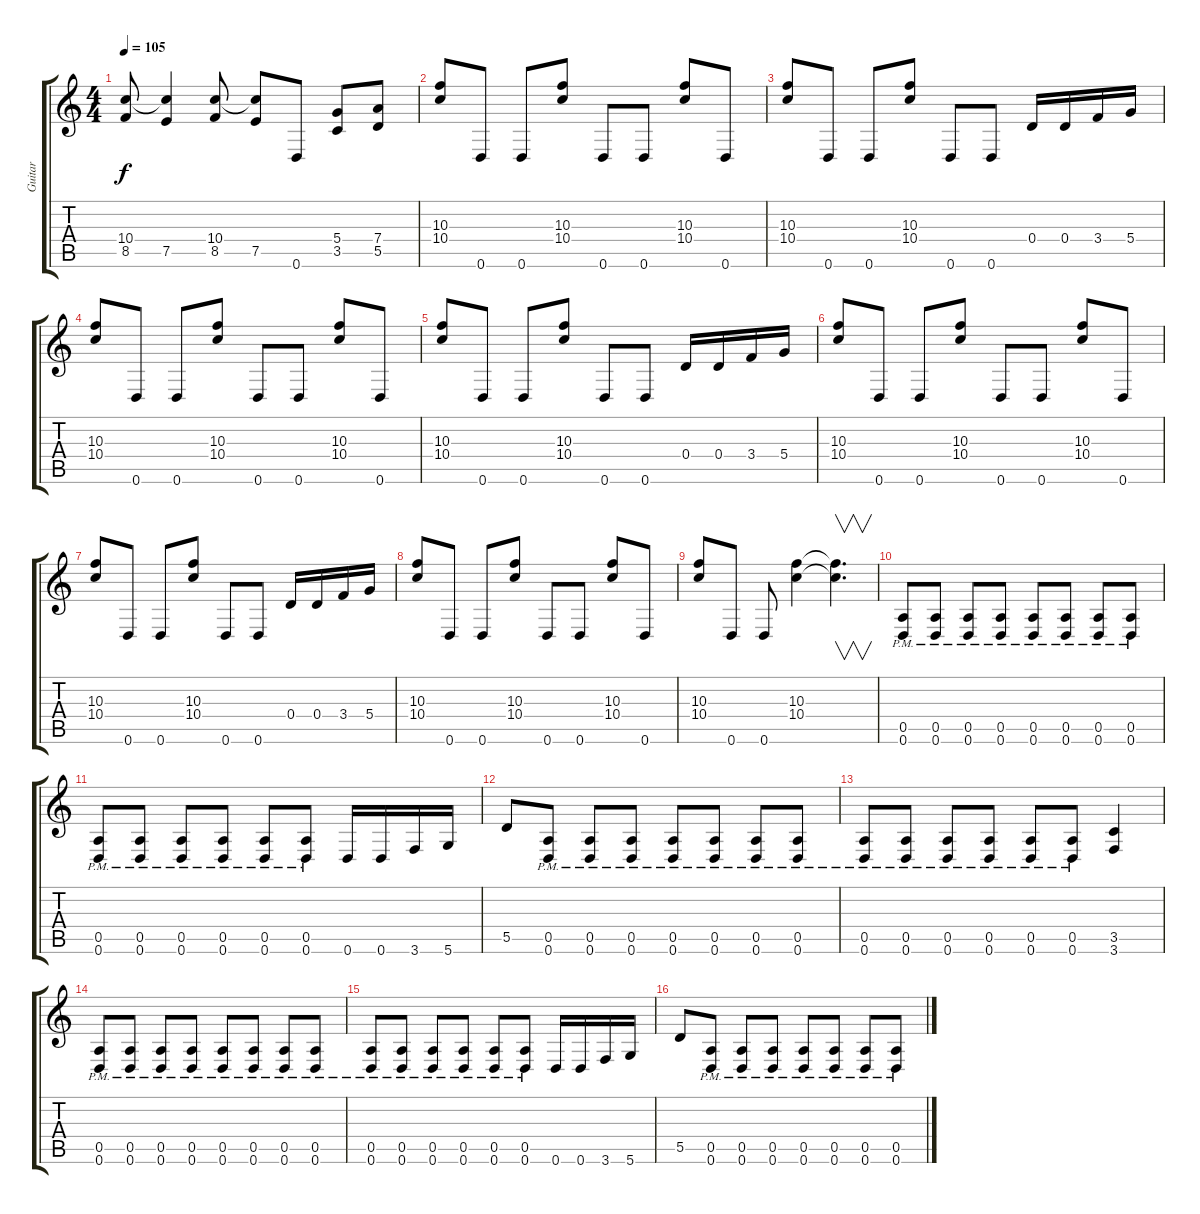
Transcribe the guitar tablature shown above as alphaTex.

\track ("Guitar" "Guitar") {instrument distortionguitar}
\staff {score tabs}
\tuning (E4 B3 G3 D3 A2 D2) {hide}
\ts (4 4)
\tempo 105
\clef g2
\ks c
(10.4 8.5).8{dy f} (10.4{t} 7.5).4 (10.4 8.5).8 (10.4{t} 7.5).8 0.6.8 (5.4 3.5).8 (7.4 5.5).8 |
(10.3 10.4).8 0.6.8 0.6.8 (10.3 10.4).8 0.6.8 0.6.8 (10.3 10.4).8 0.6.8 |
(10.3 10.4).8 0.6.8 0.6.8 (10.3 10.4).8 0.6.8 0.6.8 0.4.16 0.4.16 3.4.16 5.4.16 |
(10.3 10.4).8 0.6.8 0.6.8 (10.3 10.4).8 0.6.8 0.6.8 (10.3 10.4).8 0.6.8 |
(10.3 10.4).8 0.6.8 0.6.8 (10.3 10.4).8 0.6.8 0.6.8 0.4.16 0.4.16 3.4.16 5.4.16 |
(10.3 10.4).8 0.6.8 0.6.8 (10.3 10.4).8 0.6.8 0.6.8 (10.3 10.4).8 0.6.8 |
(10.3 10.4).8 0.6.8 0.6.8 (10.3 10.4).8 0.6.8 0.6.8 0.4.16 0.4.16 3.4.16 5.4.16 |
(10.3 10.4).8 0.6.8 0.6.8 (10.3 10.4).8 0.6.8 0.6.8 (10.3 10.4).8 0.6.8 |
(10.3 10.4).8 0.6.8 0.6.8 (10.3 10.4).4 (10.3{t} 10.4{t}).4{v d} |
(0.5{pm} 0.6{pm}).8 (0.5{pm} 0.6{pm}).8 (0.5{pm} 0.6{pm}).8 (0.5{pm} 0.6{pm}).8 (0.5{pm} 0.6{pm}).8 (0.5{pm} 0.6{pm}).8 (0.5{pm} 0.6{pm}).8 (0.5{pm} 0.6{pm}).8 |
(0.5{pm} 0.6{pm}).8 (0.5{pm} 0.6{pm}).8 (0.5{pm} 0.6{pm}).8 (0.5{pm} 0.6{pm}).8 (0.5{pm} 0.6{pm}).8 (0.5{pm} 0.6{pm}).8 0.6.16 0.6.16 3.6.16 5.6.16 |
5.5.8 (0.5{pm} 0.6{pm}).8 (0.5{pm} 0.6{pm}).8 (0.5{pm} 0.6{pm}).8 (0.5{pm} 0.6{pm}).8 (0.5{pm} 0.6{pm}).8 (0.5{pm} 0.6{pm}).8 (0.5{pm} 0.6{pm}).8 |
(0.5{pm} 0.6{pm}).8 (0.5{pm} 0.6{pm}).8 (0.5{pm} 0.6{pm}).8 (0.5{pm} 0.6{pm}).8 (0.5{pm} 0.6{pm}).8 (0.5{pm} 0.6{pm}).8 (3.5 3.6).4 |
(0.5{pm} 0.6{pm}).8 (0.5{pm} 0.6{pm}).8 (0.5{pm} 0.6{pm}).8 (0.5{pm} 0.6{pm}).8 (0.5{pm} 0.6{pm}).8 (0.5{pm} 0.6{pm}).8 (0.5{pm} 0.6{pm}).8 (0.5{pm} 0.6{pm}).8 |
(0.5{pm} 0.6{pm}).8 (0.5{pm} 0.6{pm}).8 (0.5{pm} 0.6{pm}).8 (0.5{pm} 0.6{pm}).8 (0.5{pm} 0.6{pm}).8 (0.5{pm} 0.6{pm}).8 0.6.16 0.6.16 3.6.16 5.6.16 |
5.5.8 (0.5{pm} 0.6{pm}).8 (0.5{pm} 0.6{pm}).8 (0.5{pm} 0.6{pm}).8 (0.5{pm} 0.6{pm}).8 (0.5{pm} 0.6{pm}).8 (0.5{pm} 0.6{pm}).8 (0.5{pm} 0.6{pm}).8
